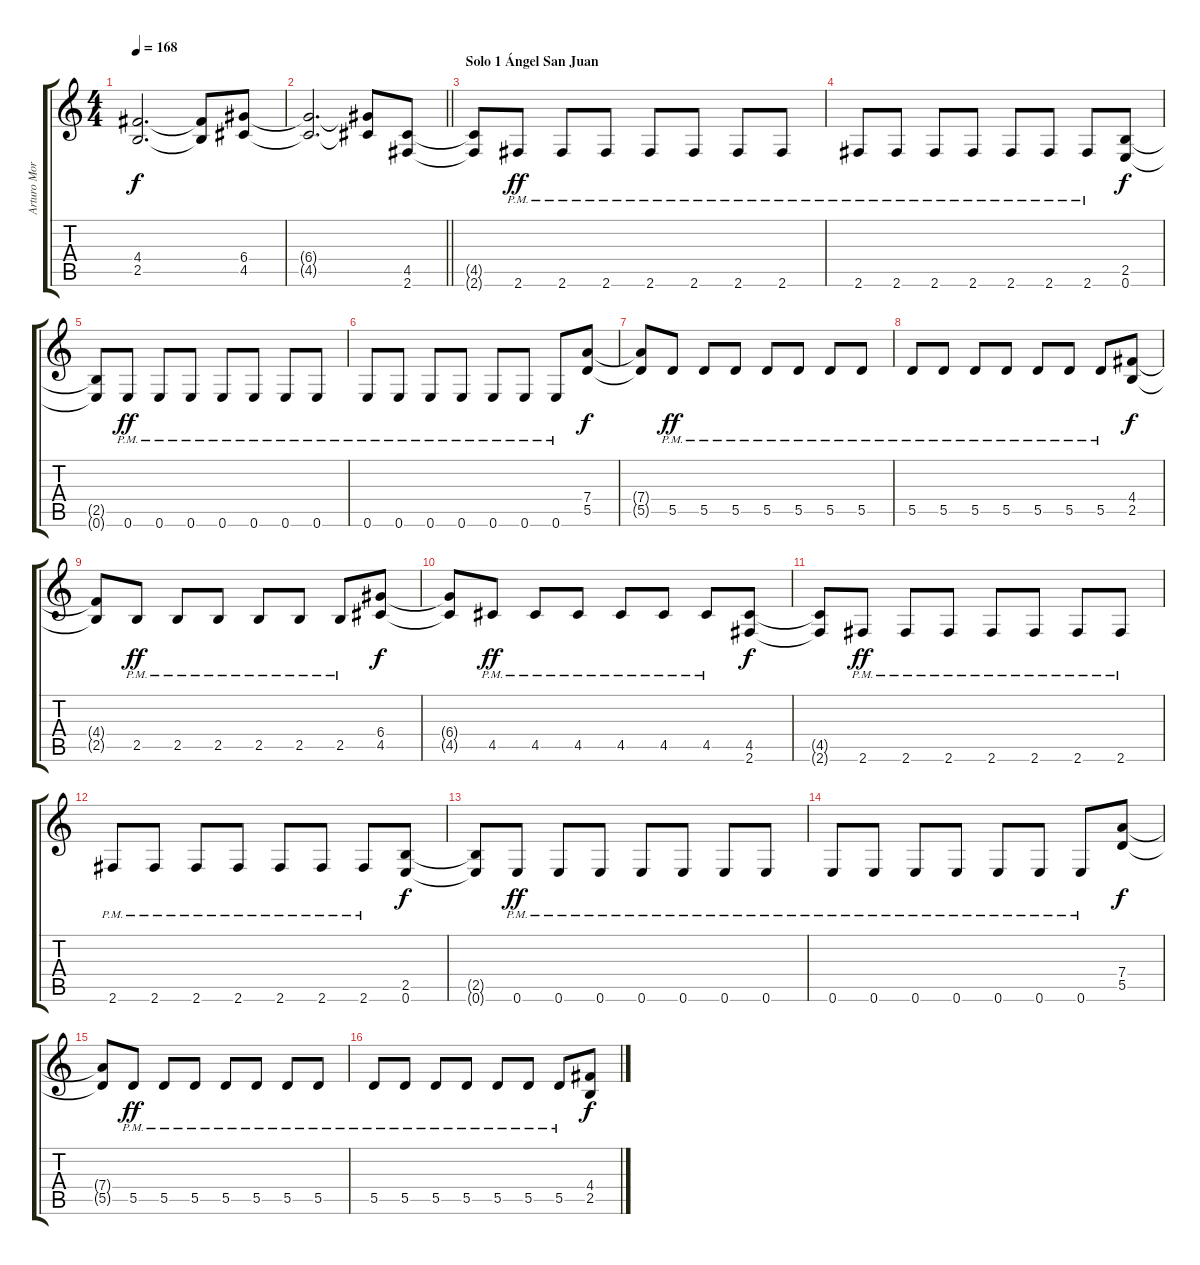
\track ("Arturo Morras" "Arturo Mor") {instrument overdrivenguitar}
\staff {score tabs}
\tuning (E4 B3 G3 D3 A2 E2) {hide}
\ts (4 4)
\tempo 168
\clef g2
\ks c
(4.4{t} 2.5{t}).2{d dy f} (4.4{t} 2.5{t}).8 (6.4 4.5).8 |
\barLineRight lightlight
(6.4{t} 4.5{t}).2{d} (6.4{t} 4.5{t}).8 (4.5 2.6).8 |
\section ("" "Solo 1 Ángel San Juan")
(4.5{t} 2.6{t}).8 2.6{pm}.8{dy ff} 2.6{pm}.8 2.6{pm}.8 2.6{pm}.8 2.6{pm}.8 2.6{pm}.8 2.6{pm}.8 |
2.6{pm}.8 2.6{pm}.8 2.6{pm}.8 2.6{pm}.8 2.6{pm}.8 2.6{pm}.8 2.6{pm}.8 (2.5 0.6).8{dy f} |
(2.5{t} 0.6{t}).8 0.6{pm}.8{dy ff} 0.6{pm}.8 0.6{pm}.8 0.6{pm}.8 0.6{pm}.8 0.6{pm}.8 0.6{pm}.8 |
0.6{pm}.8 0.6{pm}.8 0.6{pm}.8 0.6{pm}.8 0.6{pm}.8 0.6{pm}.8 0.6{pm}.8 (7.4 5.5).8{dy f} |
(7.4{t} 5.5{t}).8 5.5{pm}.8{dy ff} 5.5{pm}.8 5.5{pm}.8 5.5{pm}.8 5.5{pm}.8 5.5{pm}.8 5.5{pm}.8 |
5.5{pm}.8 5.5{pm}.8 5.5{pm}.8 5.5{pm}.8 5.5{pm}.8 5.5{pm}.8 5.5{pm}.8 (4.4 2.5).8{dy f} |
(4.4{t} 2.5{t}).8 2.5{pm}.8{dy ff} 2.5{pm}.8 2.5{pm}.8 2.5{pm}.8 2.5{pm}.8 2.5{pm}.8 (6.4 4.5).8{dy f} |
(6.4{t} 4.5{t}).8 4.5{pm}.8{dy ff} 4.5{pm}.8 4.5{pm}.8 4.5{pm}.8 4.5{pm}.8 4.5{pm}.8 (4.5 2.6).8{dy f} |
(4.5{t} 2.6{t}).8 2.6{pm}.8{dy ff} 2.6{pm}.8 2.6{pm}.8 2.6{pm}.8 2.6{pm}.8 2.6{pm}.8 2.6{pm}.8 |
2.6{pm}.8 2.6{pm}.8 2.6{pm}.8 2.6{pm}.8 2.6{pm}.8 2.6{pm}.8 2.6{pm}.8 (2.5 0.6).8{dy f} |
(2.5{t} 0.6{t}).8 0.6{pm}.8{dy ff} 0.6{pm}.8 0.6{pm}.8 0.6{pm}.8 0.6{pm}.8 0.6{pm}.8 0.6{pm}.8 |
0.6{pm}.8 0.6{pm}.8 0.6{pm}.8 0.6{pm}.8 0.6{pm}.8 0.6{pm}.8 0.6{pm}.8 (7.4 5.5).8{dy f} |
(7.4{t} 5.5{t}).8 5.5{pm}.8{dy ff} 5.5{pm}.8 5.5{pm}.8 5.5{pm}.8 5.5{pm}.8 5.5{pm}.8 5.5{pm}.8 |
5.5{pm}.8 5.5{pm}.8 5.5{pm}.8 5.5{pm}.8 5.5{pm}.8 5.5{pm}.8 5.5{pm}.8 (4.4 2.5).8{dy f}
